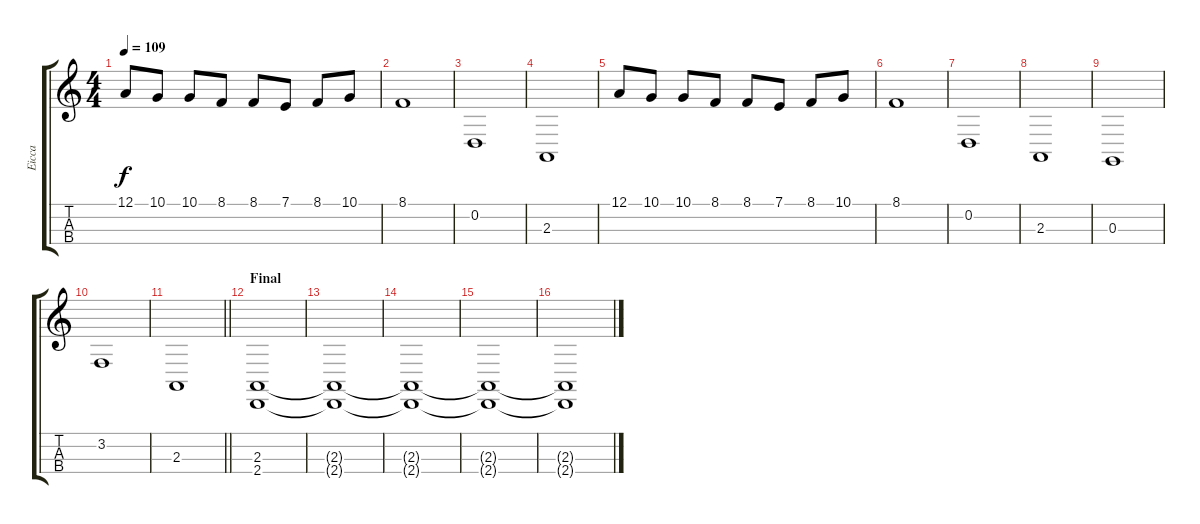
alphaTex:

\track ("Eicca" "Eicca") {instrument cello}
\staff {score tabs}
\tuning (A3 D3 G2 C2) {hide}
\ts (4 4)
\tempo 109
\clef g2
\ks c
12.1.8{dy f} 10.1.8 10.1.8 8.1.8 8.1.8 7.1.8 8.1.8 10.1.8 |
8.1.1 |
0.2.1 |
2.3.1 |
12.1.8 10.1.8 10.1.8 8.1.8 8.1.8 7.1.8 8.1.8 10.1.8 |
8.1.1 |
0.2.1 |
2.3.1 |
0.3.1 |
3.2.1 |
\barLineRight lightlight
2.3.1{volume 16} |
\section ("" "Final")
(2.3 2.4).1{volume 8} |
(2.3{t} 2.4{t}).1 |
(2.3{t} 2.4{t}).1 |
(2.3{t} 2.4{t}).1 |
(2.3{t} 2.4{t}).1{volume 0}
